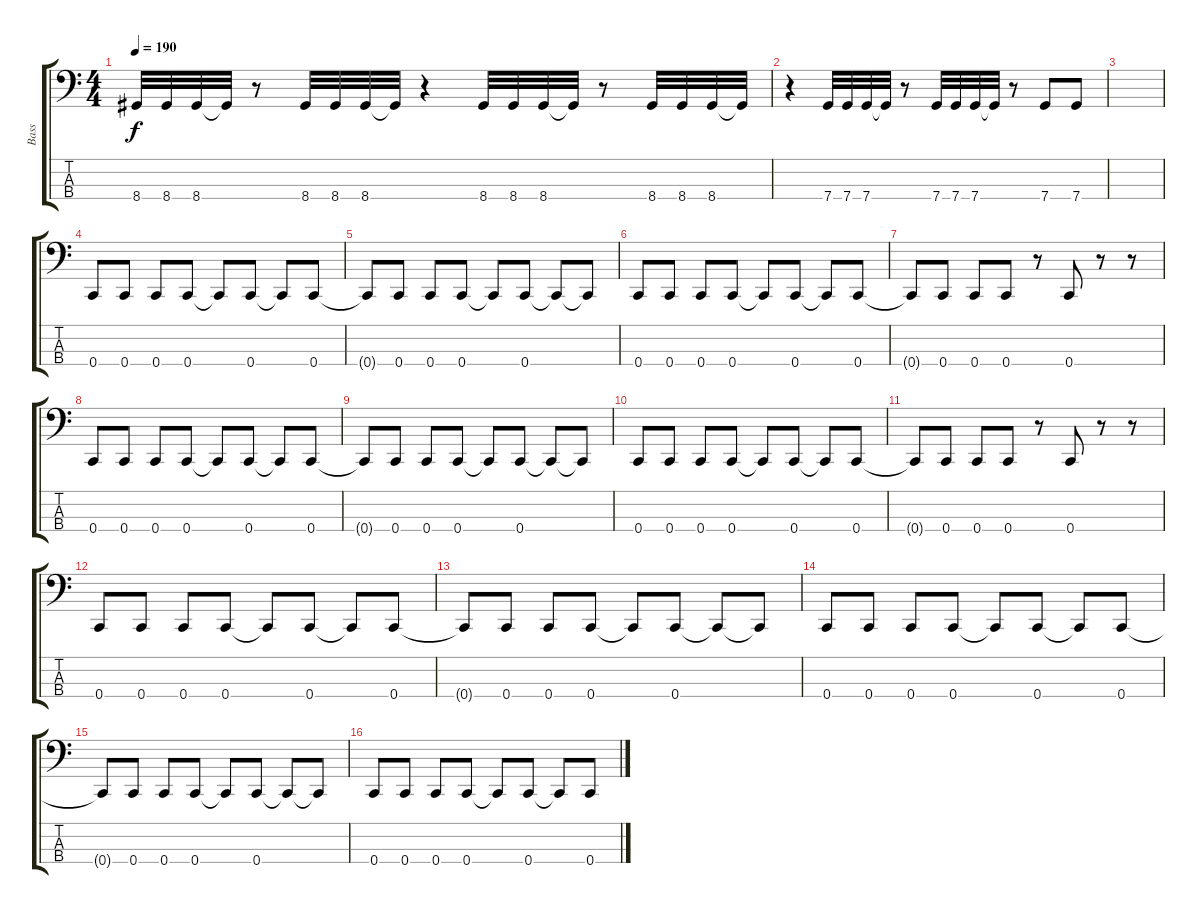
\track ("Bass" "Bass") {instrument electricbasspick}
\staff {score tabs}
\tuning (F2 C2 G1 C1) {hide}
\ts (4 4)
\tempo 190
\clef f4
\ks c
8.4.32{dy f} 8.4.32 8.4.32 8.4{t}.32 r.8 8.4.32 8.4.32 8.4.32 8.4{t}.32 r.4 8.4.32 8.4.32 8.4.32 8.4{t}.32 r.8 8.4.32 8.4.32 8.4.32 8.4{t}.32 |
r.4 7.4.32 7.4.32 7.4.32 7.4{t}.32 r.8 7.4.32 7.4.32 7.4.32 7.4{t}.32 r.8 7.4.8 7.4.8 |
|
0.4.8 0.4.8 0.4.8 0.4.8 0.4{t}.8 0.4.8 0.4{t}.8 0.4.8 |
0.4{t}.8 0.4.8 0.4.8 0.4.8 0.4{t}.8 0.4.8 0.4{t}.8 0.4{t}.8 |
0.4.8 0.4.8 0.4.8 0.4.8 0.4{t}.8 0.4.8 0.4{t}.8 0.4.8 |
0.4{t}.8 0.4.8 0.4.8 0.4.8 r.8 0.4.8 r.8 r.8 |
0.4.8 0.4.8 0.4.8 0.4.8 0.4{t}.8 0.4.8 0.4{t}.8 0.4.8 |
0.4{t}.8 0.4.8 0.4.8 0.4.8 0.4{t}.8 0.4.8 0.4{t}.8 0.4{t}.8 |
0.4.8 0.4.8 0.4.8 0.4.8 0.4{t}.8 0.4.8 0.4{t}.8 0.4.8 |
0.4{t}.8 0.4.8 0.4.8 0.4.8 r.8 0.4.8 r.8 r.8 |
0.4.8 0.4.8 0.4.8 0.4.8 0.4{t}.8 0.4.8 0.4{t}.8 0.4.8 |
0.4{t}.8 0.4.8 0.4.8 0.4.8 0.4{t}.8 0.4.8 0.4{t}.8 0.4{t}.8 |
0.4.8 0.4.8 0.4.8 0.4.8 0.4{t}.8 0.4.8 0.4{t}.8 0.4.8 |
0.4{t}.8 0.4.8 0.4.8 0.4.8 0.4{t}.8 0.4.8 0.4{t}.8 0.4{t}.8 |
0.4.8 0.4.8 0.4.8 0.4.8 0.4{t}.8 0.4.8 0.4{t}.8 0.4.8
